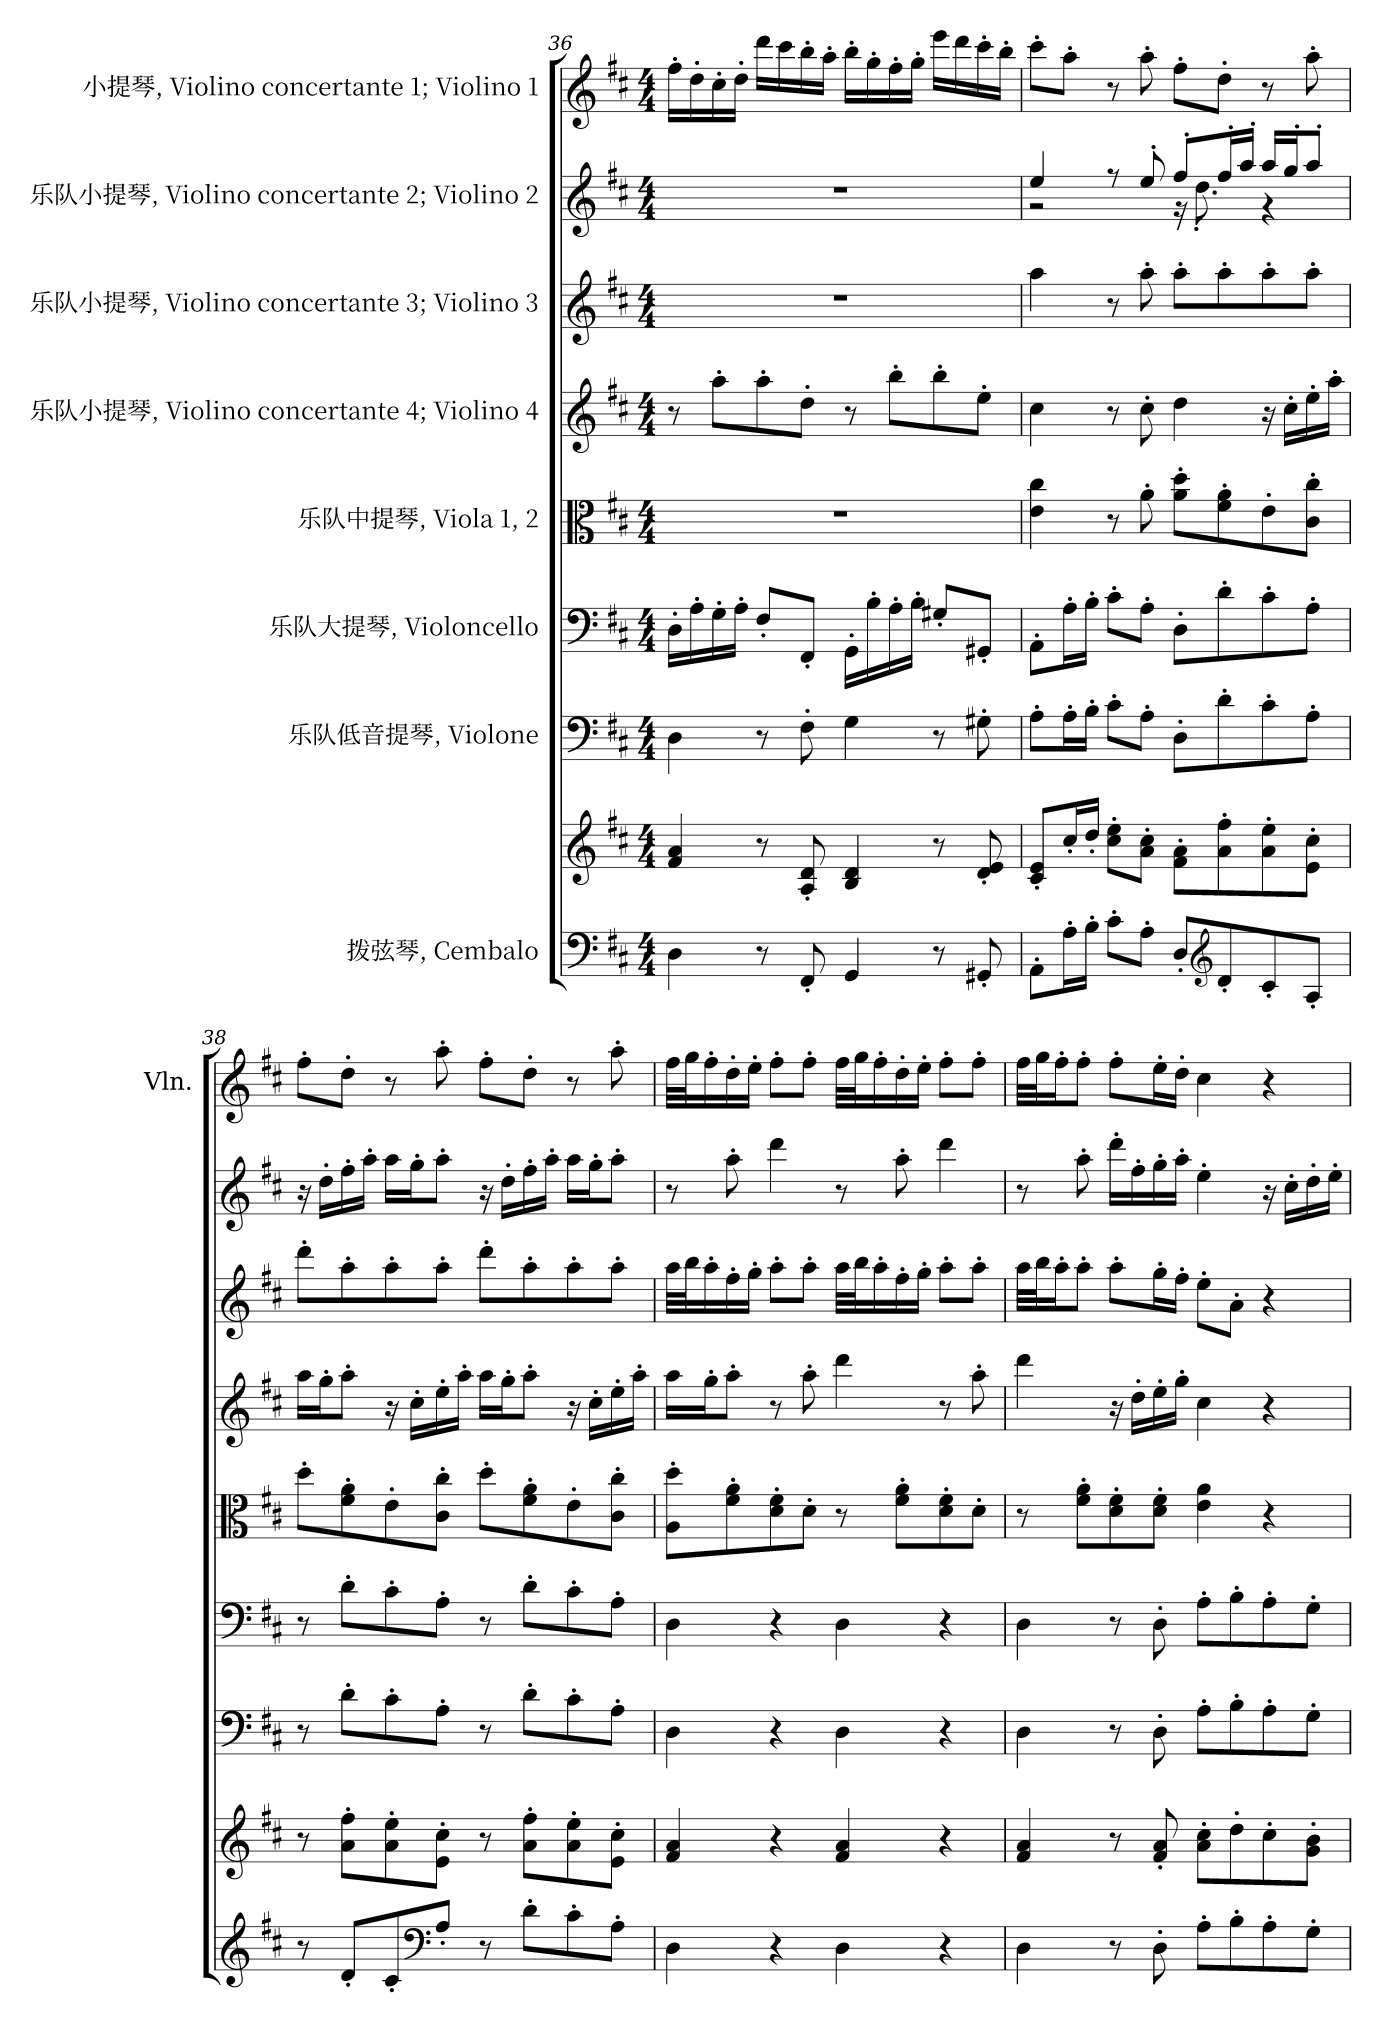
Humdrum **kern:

**kern	**kern	**kern	**kern	**kern	**kern	**kern	**kern	**kern
*part8	*part8	*part7	*part6	*part5	*part4	*part3	*part2	*part1
*staff9	*staff8	*staff7	*staff6	*staff5	*staff4	*staff3	*staff2	*staff1
*I"拨弦琴, Cembalo	*	*I"乐队低音提琴, Violone	*I"乐队大提琴, Violoncello	*I"乐队中提琴, Viola 1, 2	*I"乐队小提琴, Violino concertante 4; Violino 4	*I"乐队小提琴, Violino concertante 3; Violino 3	*I"乐队小提琴, Violino concertante 2; Violino 2	*I"小提琴, Violino concertante 1; Violino 1
*	*	*	*	*	*	*	*	*I'Vln.
*clefF4	*clefG2	*clefF4	*clefF4	*clefC3	*clefG2	*clefG2	*clefG2	*clefG2
*	*	*ITrd7c12	*	*	*	*	*	*
*k[f#c#]	*k[f#c#]	*k[f#c#]	*k[f#c#]	*k[f#c#]	*k[f#c#]	*k[f#c#]	*k[f#c#]	*k[f#c#]
*M4/4	*M4/4	*M4/4	*M4/4	*M4/4	*M4/4	*M4/4	*M4/4	*M4/4
=36	=36	=36	=36	=36	=36	=36	=36	=36
4D\	4f#/ 4a/	4DD\	16D'\LL	1r	8r	1r	1r	16ff#'\LL
.	.	.	16A'\	.	.	.	.	16dd'\
.	.	.	16G'\	.	8aa'\L	.	.	16cc#'\
.	.	.	16A'\JJ	.	.	.	.	16dd'\JJ
8r	8r	8r	8F#'/L	.	8aa'\	.	.	16ddd\LL
.	.	.	.	.	.	.	.	16ccc#\
8FF#'/	8A/' 8d/'	8FF#'\	8FF#'/J	.	8dd'\J	.	.	16bb'\
.	.	.	.	.	.	.	.	16aa'\JJ
4GG/	4B/ 4d/	4GG\	16GG'\LL	.	8r	.	.	16bb'\LL
.	.	.	16B'\	.	.	.	.	16gg'\
.	.	.	16A'\	.	8bb'\L	.	.	16ff#'\
.	.	.	16B'\JJ	.	.	.	.	16gg'\JJ
8r	8r	8r	8G#X'/L	.	8bb'\	.	.	16eee\LL
.	.	.	.	.	.	.	.	16ddd\
8GG#X'/	8d/' 8e/'	8GG#X'\	8GG#X'/J	.	8ee'\J	.	.	16ccc#'\
.	.	.	.	.	.	.	.	16bb'\JJ
!!LO:PB:g=z
=37	=37	=37	=37	=37	=37	=37	=37	=37
*	*	*	*	*	*	*	*^	*
8AA'\L	8c#/' 8e/'L	8AA'\L	8AA'\L	4e\ 4cc#\	4cc#\	4aa\	4ee/	2r	8ccc#'\L
16A'\L	16cc#'/L	16AA'\L	16A'\L	.	.	.	.	.	8aa'\J
16B'\JJ	16dd'/JJ	16BB'\JJ	16B'\JJ	.	.	.	.	.	.
8c#'\L	8cc#\' 8ee\'L	8C#'\L	8c#'\L	8r	8r	8r	8r	.	8r
8A'\J	8a\' 8cc#\'J	8AA'\J	8A'\J	8a'\	8cc#'\	8aa'\	8ee'/	.	8aa'\
8D'/L	8f#\' 8a\'L	8DD'\L	8D'\L	8a\' 8dd\'L	4dd\	8aa'\L	8ff#'/L	16r	8ff#'\L
.	.	.	.	.	.	.	.	8.dd'\	.
*clefG2	*	*	*	*	*	*	*	*	*
8d'/	8a\' 8ff#\'	8D'\	8d'\	8f#\' 8a\'	.	8aa'\	16ff#'/L	.	8dd'\J
.	.	.	.	.	.	.	16aa'/JJ	.	.
8c#'/	8a\' 8ee\'	8C#'\	8c#'\	8e'\	16r	8aa'\	16aa/LL	4r	8r
.	.	.	.	.	16cc#'\LL	.	16gg'/J	.	.
8A'/J	8e\' 8cc#\'J	8AA'\J	8A'\J	8c#\' 8cc#\'J	16ee'\	8aa'\J	8aa'/J	.	8aa'\
.	.	.	.	.	16aa'\JJ	.	.	.	.
*	*	*	*	*	*	*	*v	*v	*
=38	=38	=38	=38	=38	=38	=38	=38	=38
8r	8r	8r	8r	8dd'\L	16aa\LL	8ddd'\L	16r	8ff#'\L
.	.	.	.	.	16gg'\J	.	16dd'\LL	.
8d'/L	8a\' 8ff#\'L	8D'\L	8d'\L	8f#\' 8a\'	8aa'\J	8aa'\	16ff#'\	8dd'\J
.	.	.	.	.	.	.	16aa'\JJ	.
8c#'/	8a\' 8ee\'	8C#'\	8c#'\	8e'\	16r	8aa'\	16aa\LL	8r
.	.	.	.	.	16cc#'\LL	.	16gg'\J	.
*clefF4	*	*	*	*	*	*	*	*
8A'/J	8e\' 8cc#\'J	8AA'\J	8A'\J	8c#\' 8cc#\'J	16ee'\	8aa'\J	8aa'\J	8aa'\
.	.	.	.	.	16aa'\JJ	.	.	.
8r	8r	8r	8r	8dd'\L	16aa\LL	8ddd'\L	16r	8ff#'\L
.	.	.	.	.	16gg'\J	.	16dd'\LL	.
8d'\L	8a\' 8ff#\'L	8D'\L	8d'\L	8f#\' 8a\'	8aa'\J	8aa'\	16ff#'\	8dd'\J
.	.	.	.	.	.	.	16aa'\JJ	.
8c#'\	8a\' 8ee\'	8C#'\	8c#'\	8e'\	16r	8aa'\	16aa\LL	8r
.	.	.	.	.	16cc#'\LL	.	16gg'\J	.
8A'\J	8e\' 8cc#\'J	8AA'\J	8A'\J	8c#\' 8cc#\'J	16ee'\	8aa'\J	8aa'\J	8aa'\
.	.	.	.	.	16aa'\JJ	.	.	.
!!LO:PB:g=z
=39	=39	=39	=39	=39	=39	=39	=39	=39
4D\	4f#/ 4a/	4DD\	4D\	8A\' 8dd\'L	16aa\LL	32aa\LLL	8r	32ff#\LLL
.	.	.	.	.	.	32bb\J	.	32gg\J
.	.	.	.	.	16gg'\J	16aa'\	.	16ff#'\
.	.	.	.	8f#\' 8a\'	8aa'\J	16ff#'\	8aa'\	16dd'\
.	.	.	.	.	.	16gg'\JJ	.	16ee'\JJ
4r	4r	4r	4r	8d\' 8f#\'	8r	8aa'\L	4ddd\	8ff#'\L
.	.	.	.	8d'\J	8aa'\	8aa'\J	.	8ff#'\J
4D\	4f#/ 4a/	4DD\	4D\	8r	4ddd\	32aa\LLL	8r	32ff#\LLL
.	.	.	.	.	.	32bb\J	.	32gg\J
.	.	.	.	.	.	16aa'\	.	16ff#'\
.	.	.	.	8f#\' 8a\'L	.	16ff#'\	8aa'\	16dd'\
.	.	.	.	.	.	16gg'\JJ	.	16ee'\JJ
4r	4r	4r	4r	8d\' 8f#\'	8r	8aa'\L	4ddd\	8ff#'\L
.	.	.	.	8d'\J	8aa'\	8aa'\J	.	8ff#'\J
=40	=40	=40	=40	=40	=40	=40	=40	=40
4D\	4f#/ 4a/	4DD\	4D\	8r	4ddd\	32aa\LLL	8r	32ff#\LLL
.	.	.	.	.	.	32bb\J	.	32gg\J
.	.	.	.	.	.	16aa'\J	.	16ff#'\J
.	.	.	.	8f#\' 8a\'L	.	8aa'\J	8aa'\	8ff#'\J
8r	8r	8r	8r	8d\' 8f#\'	16r	8aa'\L	16ddd'\LL	8ff#'\L
.	.	.	.	.	16dd'\LL	.	16ff#'\	.
8D'\	8f#/' 8a/'	8DD'\	8D'\	8d\' 8f#\'J	16ee'\	16gg'\L	16gg'\	16ee'\L
.	.	.	.	.	16gg'\JJ	16ff#'\JJ	16aa'\JJ	16dd'\JJ
8A'\L	8a\' 8cc#\'L	8AA'\L	8A'\L	4e\ 4a\	4cc#\	8ee'\L	4ee'\	4cc#\
8B'\	8dd'\	8BB'\	8B'\	.	.	8a'\J	.	.
8A'\	8cc#'\	8AA'\	8A'\	4r	4r	4r	16r	4r
.	.	.	.	.	.	.	16cc#'\LL	.
8G'\J	8g\' 8b\'J	8GG'\J	8G'\J	.	.	.	16dd'\	.
.	.	.	.	.	.	.	16ee'\JJ	.
=	=	=	=	=	=	=	=	=
*-	*-	*-	*-	*-	*-	*-	*-	*-
